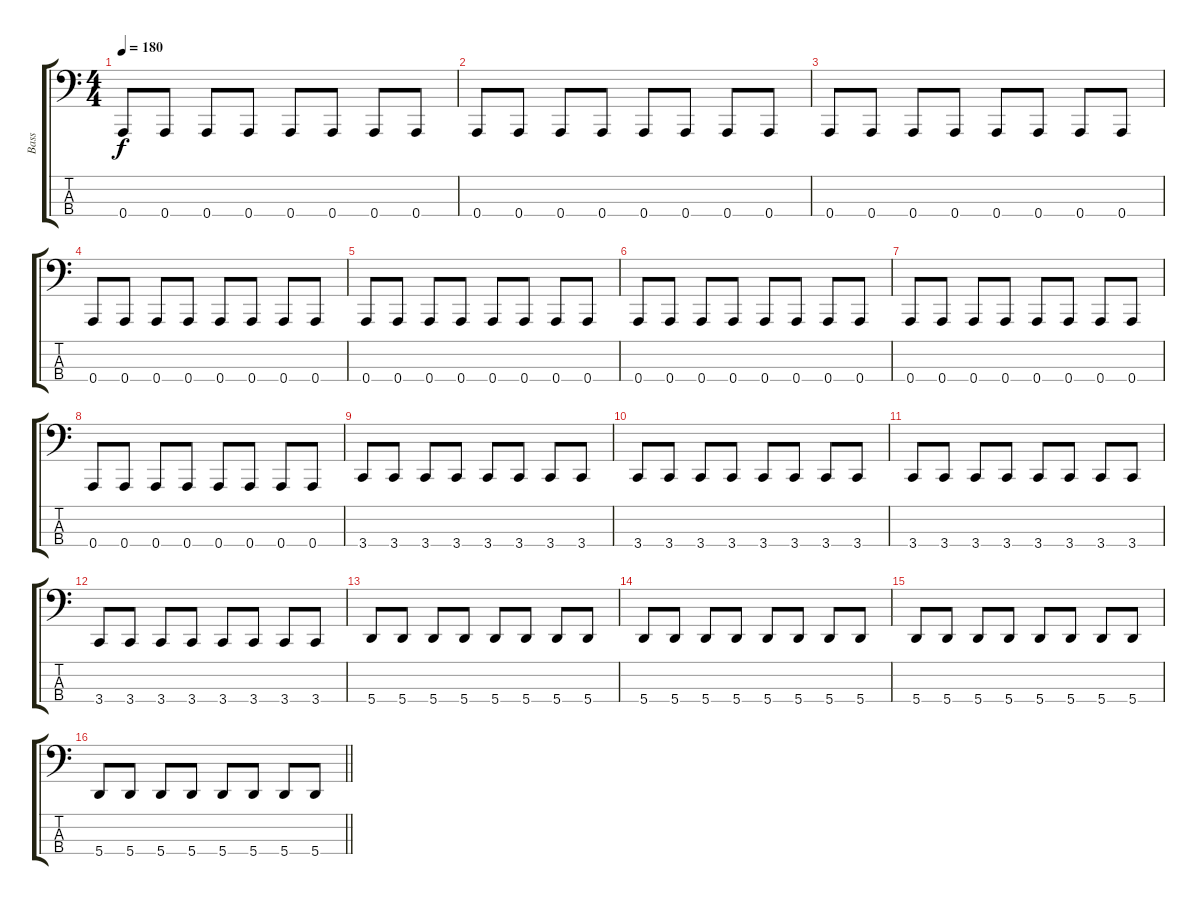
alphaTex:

\track ("Bass" "Bass") {instrument electricbasspick}
\staff {score tabs}
\tuning (D2 A1 E1 A0) {hide}
\ts (4 4)
\tempo 180
\clef f4
\ks c
0.4.8{dy f} 0.4.8 0.4.8 0.4.8 0.4.8 0.4.8 0.4.8 0.4.8 |
0.4.8 0.4.8 0.4.8 0.4.8 0.4.8 0.4.8 0.4.8 0.4.8 |
0.4.8 0.4.8 0.4.8 0.4.8 0.4.8 0.4.8 0.4.8 0.4.8 |
0.4.8 0.4.8 0.4.8 0.4.8 0.4.8 0.4.8 0.4.8 0.4.8 |
0.4.8 0.4.8 0.4.8 0.4.8 0.4.8 0.4.8 0.4.8 0.4.8 |
0.4.8 0.4.8 0.4.8 0.4.8 0.4.8 0.4.8 0.4.8 0.4.8 |
0.4.8 0.4.8 0.4.8 0.4.8 0.4.8 0.4.8 0.4.8 0.4.8 |
0.4.8 0.4.8 0.4.8 0.4.8 0.4.8 0.4.8 0.4.8 0.4.8 |
3.4.8 3.4.8 3.4.8 3.4.8 3.4.8 3.4.8 3.4.8 3.4.8 |
3.4.8 3.4.8 3.4.8 3.4.8 3.4.8 3.4.8 3.4.8 3.4.8 |
3.4.8 3.4.8 3.4.8 3.4.8 3.4.8 3.4.8 3.4.8 3.4.8 |
3.4.8 3.4.8 3.4.8 3.4.8 3.4.8 3.4.8 3.4.8 3.4.8 |
5.4.8 5.4.8 5.4.8 5.4.8 5.4.8 5.4.8 5.4.8 5.4.8 |
5.4.8 5.4.8 5.4.8 5.4.8 5.4.8 5.4.8 5.4.8 5.4.8 |
5.4.8 5.4.8 5.4.8 5.4.8 5.4.8 5.4.8 5.4.8 5.4.8 |
\barLineRight lightlight
5.4.8 5.4.8 5.4.8 5.4.8 5.4.8 5.4.8 5.4.8 5.4.8
